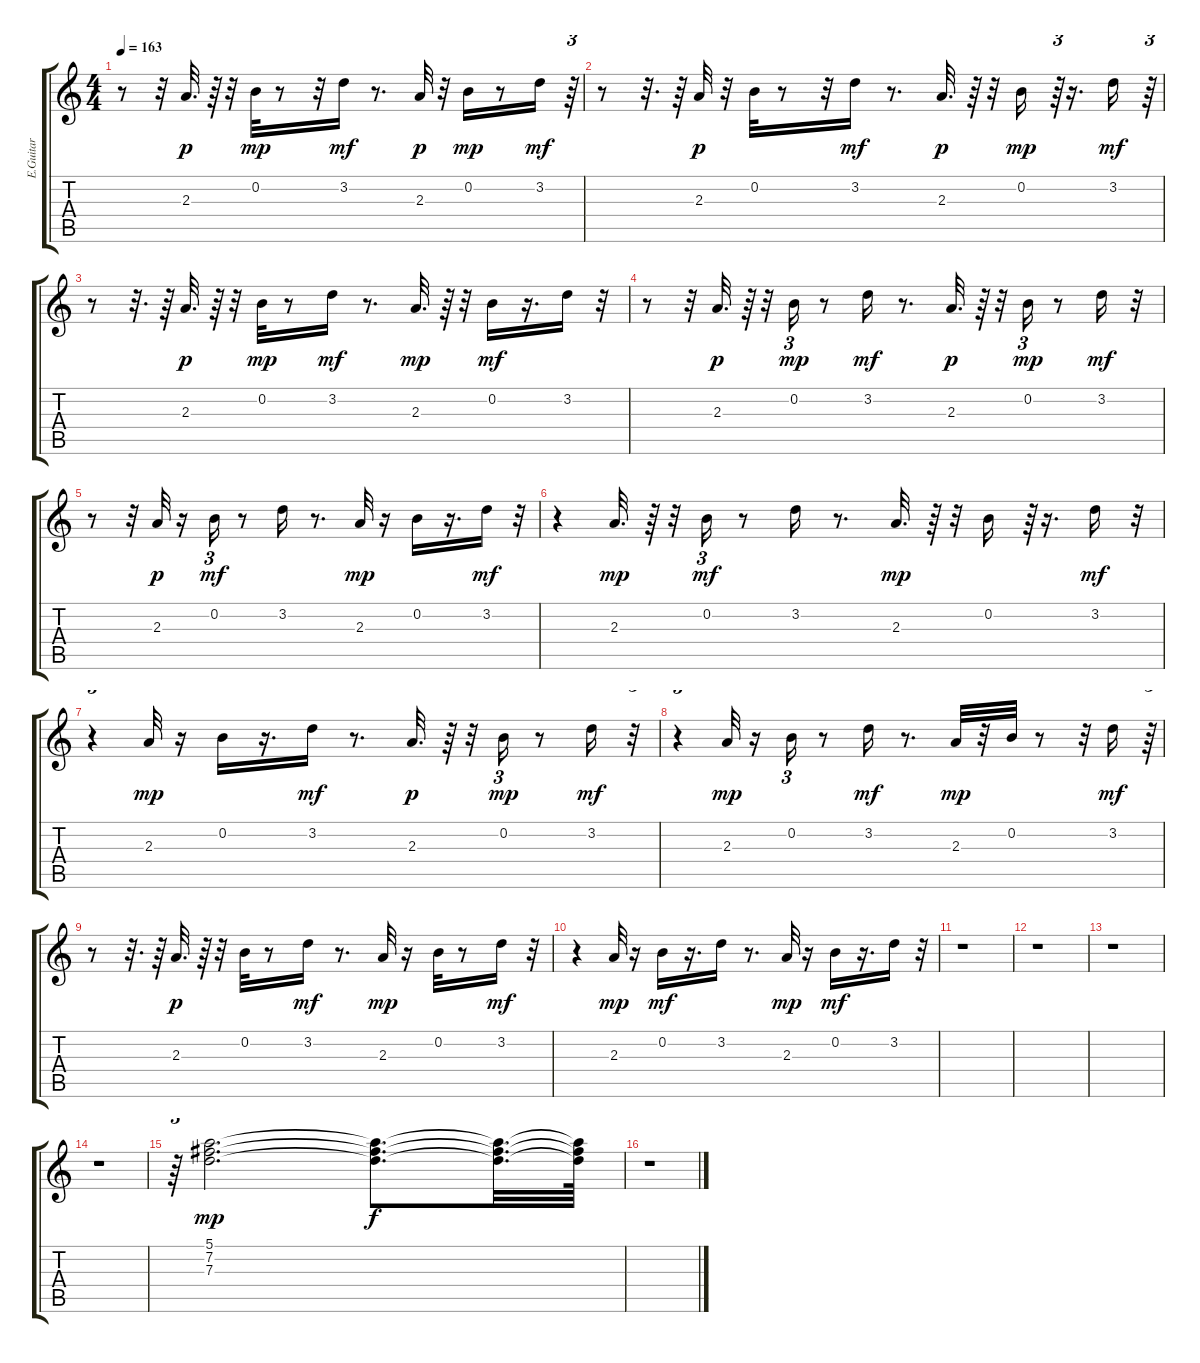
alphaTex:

\track ("E.Guitar            " "E.Guitar  ") {instrument electricguitarclean}
\staff {score tabs}
\tuning (E4 B3 G3 D3 A2 E2) {hide}
\ts (4 4)
\tempo 163
\clef g2
\ks c
r.8{dy mf} r.32 2.3.32{d dy p} r.64 r.32 0.2.32{dy mp} r.8 r.32 3.2.16{dy mf} r.8{d} 2.3.32{dy p} r.32 0.2.16{dy mp} r.8 3.2.16{dy mf} r.64{tu (3 2)} |
r.8 r.32{d} r.64 2.3.32{dy p} r.32 0.2.32 r.8 r.32 3.2.16{dy mf} r.8{d} 2.3.32{d dy p} r.64 r.32 0.2.16{dy mp} r.64{tu (3 2)} r.16{d} 3.2.16{dy mf} r.64{tu (3 2)} |
r.8 r.32{d} r.64 2.3.32{d dy p} r.64 r.32 0.2.32{dy mp} r.8 3.2.16{dy mf} r.8{d} 2.3.32{d dy mp} r.64 r.32 0.2.16{dy mf} r.16{d} 3.2.16 r.32 |
r.8 r.32 2.3.32{d dy p} r.64 r.32 0.2.16{tu (3 2) dy mp} r.8 3.2.16{dy mf} r.8{d} 2.3.32{d dy p} r.64 r.32 0.2.16{tu (3 2) dy mp} r.8 3.2.16{dy mf} r.32 |
r.8 r.32 2.3.32{dy p} r.16 0.2.16{tu (3 2) dy mf} r.8 3.2.16 r.8{d} 2.3.32{dy mp} r.16 0.2.16 r.16{d} 3.2.16{dy mf} r.32{tu (3 2)} |
r.4{tu (3 2)} 2.3.32{d dy mp} r.64 r.32 0.2.16{tu (3 2) dy mf} r.8 3.2.16 r.8{d} 2.3.32{d dy mp} r.64 r.32 0.2.16 r.64{tu (3 2)} r.16{d} 3.2.16{dy mf} r.32{tu (3 2)} |
r.4{tu (3 2)} 2.3.32{dy mp} r.16 0.2.16 r.16{d} 3.2.16{dy mf} r.8{d} 2.3.32{d dy p} r.64 r.32 0.2.16{tu (3 2) dy mp} r.8 3.2.16{dy mf} r.32{tu (3 2)} |
r.4{tu (3 2)} 2.3.32{dy mp} r.16 0.2.16{tu (3 2)} r.8 3.2.16{dy mf} r.8{d} 2.3.32{dy mp} r.32 0.2.32 r.8 r.32 3.2.16{dy mf} r.64{tu (3 2)} |
r.8 r.32{d} r.64 2.3.32{d dy p} r.64 r.32 0.2.32 r.8 3.2.16{dy mf} r.8{d} 2.3.32{dy mp} r.16 0.2.32 r.8 3.2.16{dy mf} r.32{tu (3 2)} |
r.4{tu (3 2)} 2.3.32{dy mp} r.16 0.2.16{dy mf} r.16{d} 3.2.16 r.8{d} 2.3.32{dy mp} r.16 0.2.16{dy mf} r.16{d} 3.2.16 r.32{tu (3 2)} |
r.1 |
r.1 |
r.1 |
r.1 |
r.64{tu (3 2)} (5.1 7.2 7.3).2{d dy mp} (5.1{t} 7.2{t} 7.3{t}).8{d dy f} (5.1{t} 7.2{t} 7.3{t}).32{d} (5.1{t} 7.2{t} 7.3{t}).64 |
r.1
